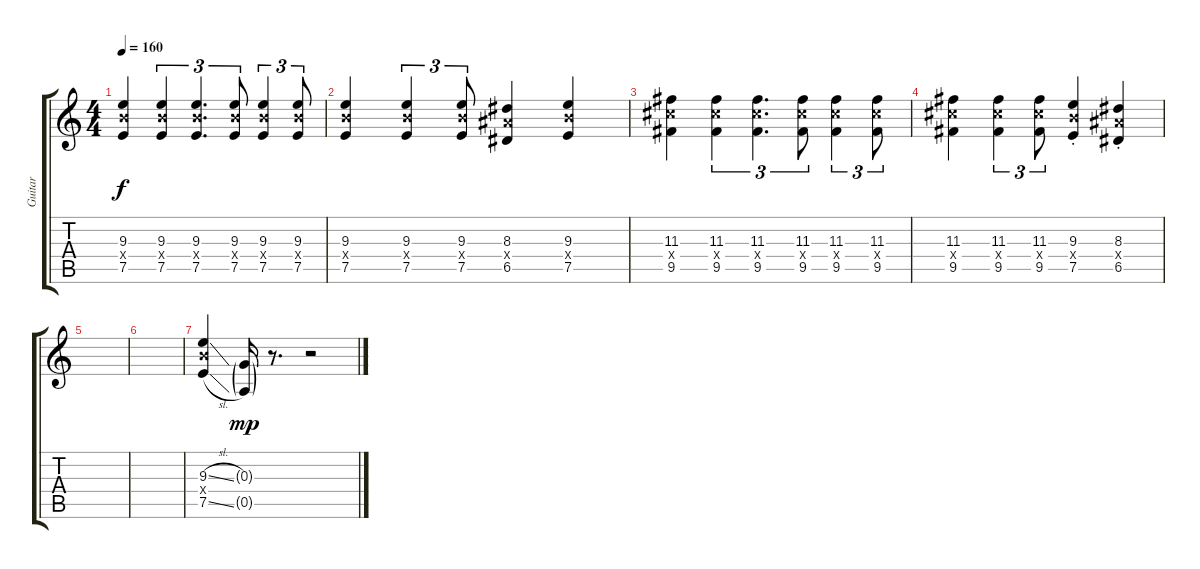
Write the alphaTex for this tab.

\track ("Guitar" "Guitar") {instrument electricguitarmuted}
\staff {score tabs}
\tuning (E4 B3 G3 D3 A2 E2) {hide}
\ts (4 4)
\tempo 160
\clef g2
\ks c
(9.3 9.4{x} 7.5).4{dy f} (9.3 9.4{x} 7.5).4{tu (3 2)} (9.3 9.4{x} 7.5).4{d tu (3 2)} (9.3 9.4{x} 7.5).8{tu (3 2)} (9.3 9.4{x} 7.5).4{tu (3 2)} (9.3 9.4{x} 7.5).8{tu (3 2)} |
(9.3 9.4{x} 7.5).4 (9.3 9.4{x} 7.5).4{tu (3 2)} (9.3 9.4{x} 7.5).8{tu (3 2)} (8.3 8.4{x} 6.5).4 (9.3 9.4{x} 7.5).4 |
(11.3 11.4{x} 9.5).4 (11.3 11.4{x} 9.5).4{tu (3 2)} (11.3 11.4{x} 9.5).4{d tu (3 2)} (11.3 11.4{x} 9.5).8{tu (3 2)} (11.3 11.4{x} 9.5).4{tu (3 2)} (11.3 11.4{x} 9.5).8{tu (3 2)} |
(11.3 11.4{x} 9.5).4 (11.3 11.4{x} 9.5).4{tu (3 2)} (11.3 11.4{x} 9.5).8{tu (3 2)} (9.3{st} 9.4{x} 7.5{st}).4 (8.3{st} 8.4{x} 6.5{st}).4 |
|
|
(9.3{sl} 9.4{x} 7.5{sl}).4 (0.3{g} 0.5{g}).16{dy mp} r.8{d} r.2
